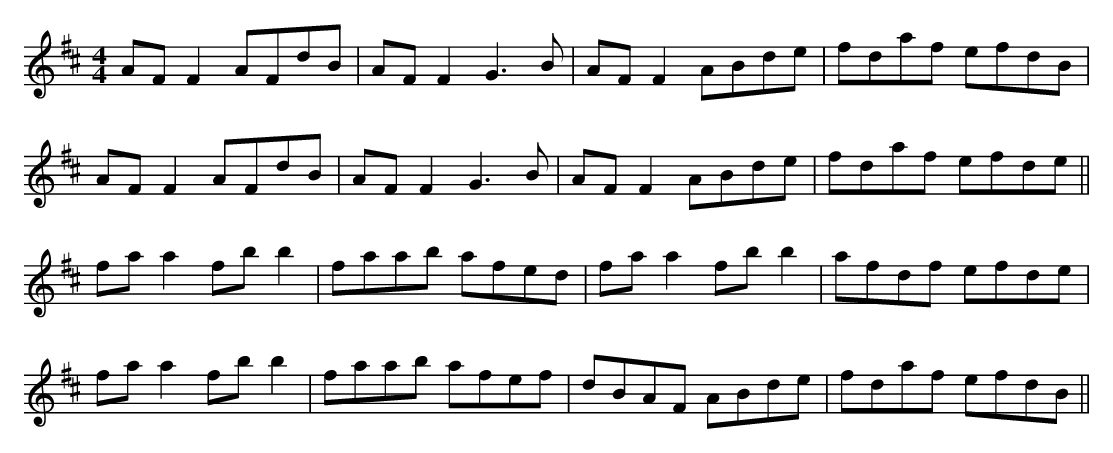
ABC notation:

X:1
M:4/4
K:D
AF F2 AFdB|AF F2 G3B|AF F2 ABde|fdaf efdB|
AF F2 AFdB|AF F2 G3B|AF F2 ABde|fdaf efde||
fa a2 fb b2|faab afed|fa a2 fb b2|afdf efde|
fa a2 fb b2|faab afef|dBAF ABde|fdaf efdB||
